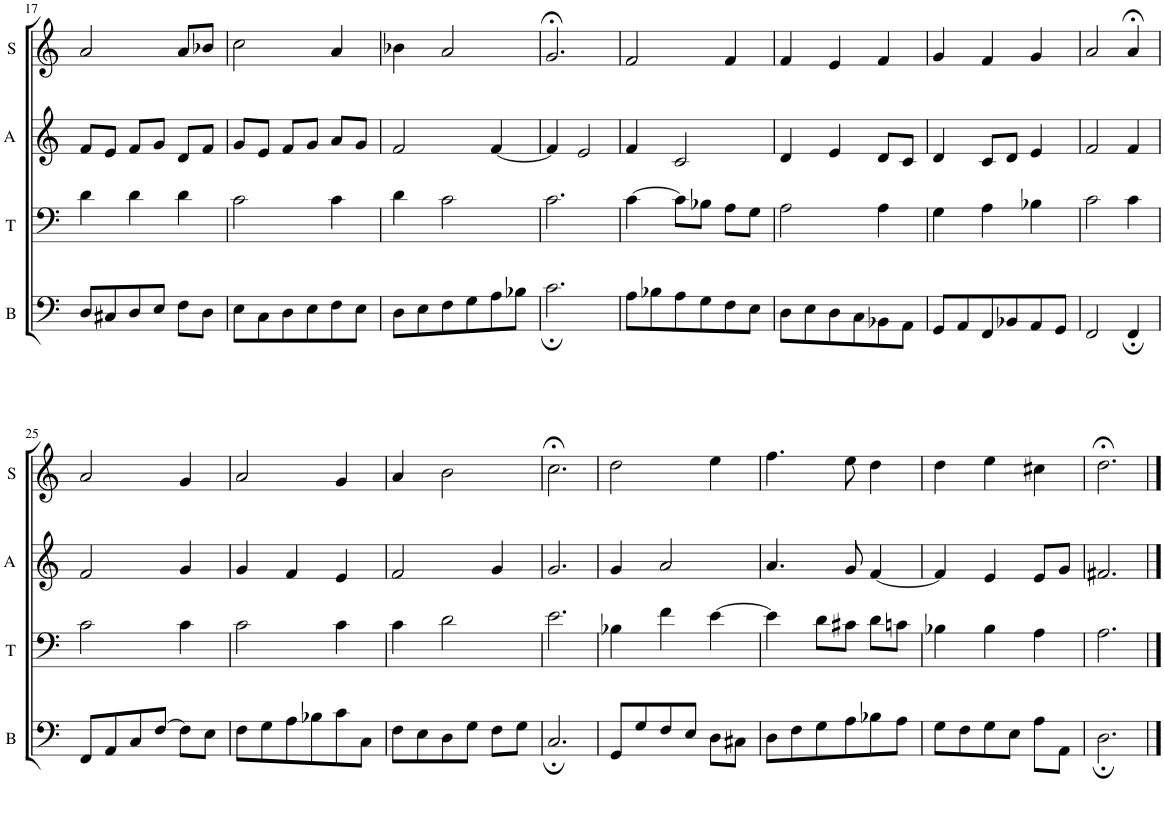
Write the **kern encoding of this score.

**kern	**kern	**kern	**kern
*part4	*part3	*part2	*part1
*staff4	*staff3	*staff2	*staff1
*I"B	*I"T	*I"A	*I"S
*I'B	*I'T	*I'A	*I'S
!!LO:PB:g=z
*clefF4	*clefF4	*clefG2	*clefG2
*k[]	*k[]	*k[]	*k[]
*M3/4	*M3/4	*M3/4	*M3/4
=17	=17	=17	=17
8D/L	4d\	8f/L	2a/
8C#X/	.	8e/J	.
8D/	4d\	8f/L	.
8E/J	.	8g/J	.
8F\L	4d\	8d/L	8a/L
8D\J	.	8f/J	8b-X/J
=18	=18	=18	=18
8E\L	2c\	8g/L	2cc\
8C\	.	8e/J	.
8D\	.	8f/L	.
8E\	.	8g/J	.
8F\	4c\	8a/L	4a/
8E\J	.	8g/J	.
=19	=19	=19	=19
8D\L	4d\	2f/	4b-X\
8E\	.	.	.
8F\	2c\	.	2a/
8G\	.	.	.
8A\	.	[4f/	.
8B-X\J	.	.	.
=20	=20	=20	=20
2.c;\	2.c\	4f/]	2.g;</
.	.	2e/	.
=21	=21	=21	=21
8A\L	[4c\	4f/	2f/
8B-X\	.	.	.
8A\	8c\L]	2c/	.
8G\	8B-X\J	.	.
8F\	8A\L	.	4f/
8E\J	8G\J	.	.
=22	=22	=22	=22
8D\L	2A\	4d/	4f/
8E\	.	.	.
8D\	.	4e/	4e/
8C\	.	.	.
8BB-X\	4A\	8d/L	4f/
8AA\J	.	8c/J	.
=23	=23	=23	=23
8GG/L	4G\	4d/	4g/
8AA/	.	.	.
8FF/	4A\	8c/L	4f/
8BB-X/	.	8d/J	.
8AA/	4B-X\	4e/	4g/
8GG/J	.	.	.
=24	=24	=24	=24
2FF/	2c\	2f/	2a/
4FF;/	4c\	4f/	4a;</
!!LO:LB:g=z
=25	=25	=25	=25
8FF/L	2c\	2f/	2a/
8AA/	.	.	.
8C/	.	.	.
[8F/J	.	.	.
8F\L]	4c\	4g/	4g/
8E\J	.	.	.
=26	=26	=26	=26
8F\L	2c\	4g/	2a/
8G\	.	.	.
8A\	.	4f/	.
8B-X\	.	.	.
8c\	4c\	4e/	4g/
8C\J	.	.	.
=27	=27	=27	=27
8F\L	4c\	2f/	4a/
8E\	.	.	.
8D\	2d\	.	2b\
8G\J	.	.	.
8F\L	.	4g/	.
8G\J	.	.	.
=28	=28	=28	=28
2.C;/	2.e\	2.g/	2.cc;<\
=29	=29	=29	=29
8GG/L	4B-X\	4g/	2dd\
8G/	.	.	.
8F/	4f\	2a/	.
8E/J	.	.	.
8D\L	[4e\	.	4ee\
8C#X\J	.	.	.
=30	=30	=30	=30
8D\L	4e\]	4.a/	4.ff\
8F\	.	.	.
8G\	8d\L	.	.
8A\	8c#X\J	8g/	8ee\
8B-X\	8d\L	[4f/	4dd\
8A\J	8cn\J	.	.
=31	=31	=31	=31
8G\L	4B-X\	4f/]	4dd\
8F\	.	.	.
8G\	4B-\	4e/	4ee\
8E\J	.	.	.
8A\L	4A\	8e/L	4cc#X\
8AA\J	.	8g/J	.
=32	=32	=32	=32
2.D;\	2.A\	2.f#X/	2.dd;<\
==	==	==	==
*-	*-	*-	*-
